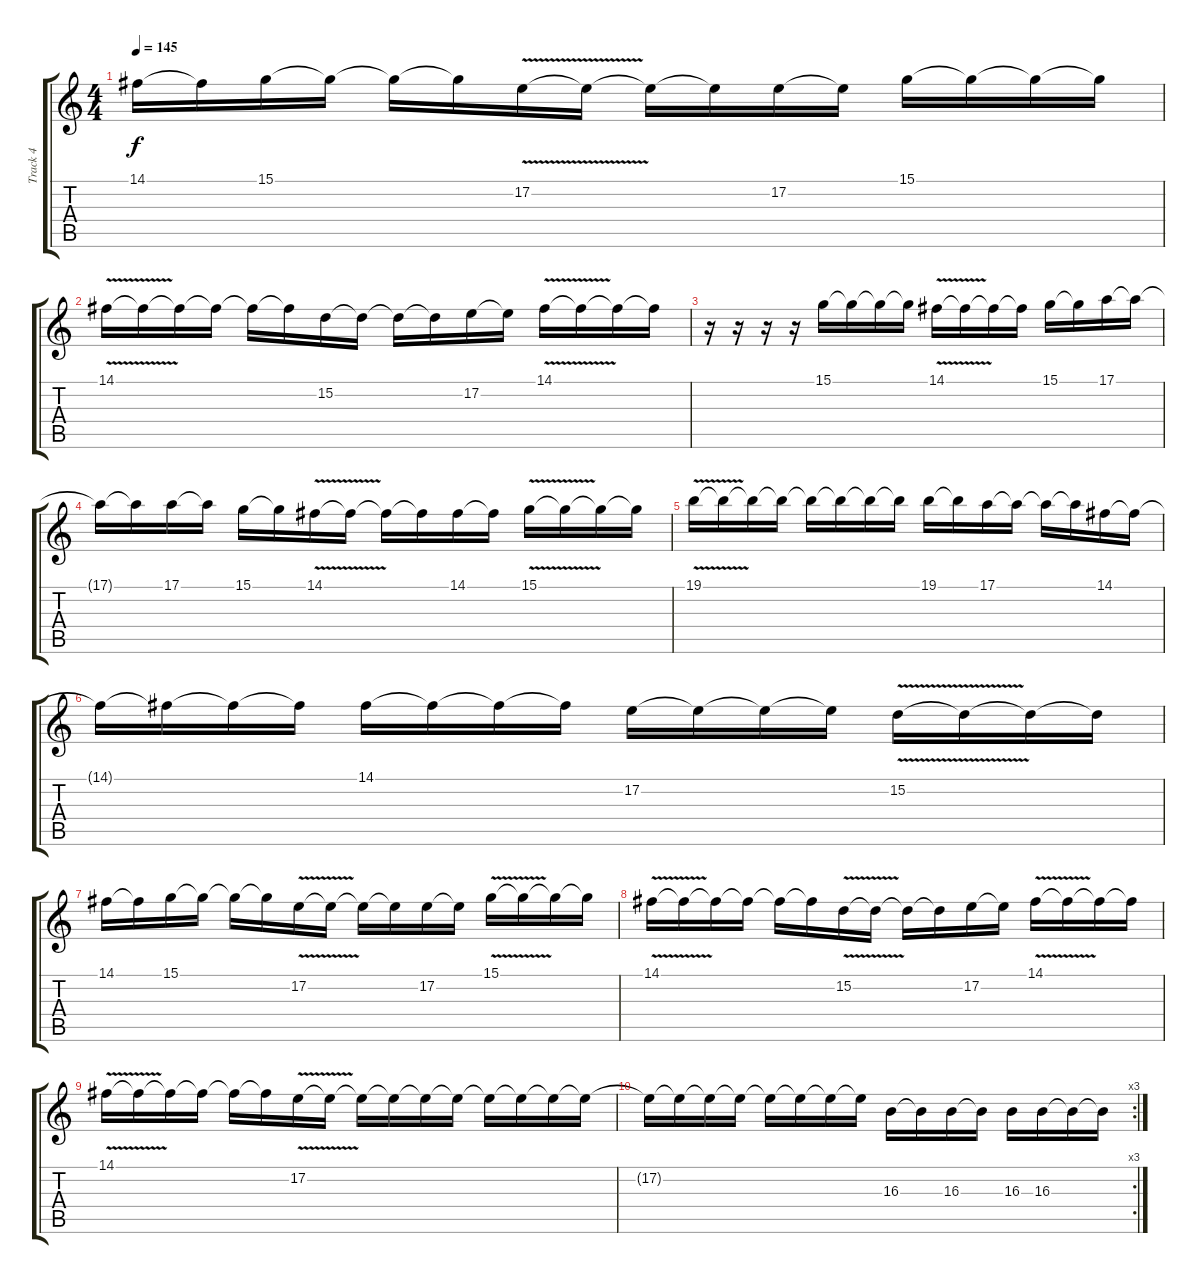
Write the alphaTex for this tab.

\track ("Track 4" "Track 4") {instrument lead5charang}
\staff {score tabs}
\tuning (E4 B3 G3 D3 A2 E2) {hide}
\ts (4 4)
\tempo 145
\clef g2
\ks c
14.1.16{dy f} 14.1{t}.16 15.1.16 15.1{t}.16 15.1{t}.16 15.1{t}.16 17.2{v}.16 17.2{t}.16 17.2{t}.16 17.2{t}.16 17.2.16 17.2{t}.16 15.1.16 15.1{t}.16 15.1{t}.16 15.1{t}.16 |
14.1{v}.16 14.1{t}.16 14.1{t}.16 14.1{t}.16 14.1{t}.16 14.1{t}.16 15.2.16 15.2{t}.16 15.2{t}.16 15.2{t}.16 17.2.16 17.2{t}.16 14.1{v}.16 14.1{t}.16 14.1{t}.16 14.1{t}.16 |
r.16 r.16 r.16 r.16 15.1.16 15.1{t}.16 15.1{t}.16 15.1{t}.16 14.1{v}.16 14.1{t}.16 14.1{t}.16 14.1{t}.16 15.1.16 15.1{t}.16 17.1.16 17.1{t}.16 |
17.1{t}.16 17.1{t}.16 17.1.16 17.1{t}.16 15.1.16 15.1{t}.16 14.1{v}.16 14.1{t}.16 14.1{t}.16 14.1{t}.16 14.1.16 14.1{t}.16 15.1{v}.16 15.1{t}.16 15.1{t}.16 15.1{t}.16 |
19.1{v}.16 19.1{t}.16 19.1{t}.16 19.1{t}.16 19.1{t}.16 19.1{t}.16 19.1{t}.16 19.1{t}.16 19.1.16 19.1{t}.16 17.1.16 17.1{t}.16 17.1{t}.16 17.1{t}.16 14.1.16 14.1{t}.16 |
14.1{t}.16 14.1{t}.16 14.1{t}.16 14.1{t}.16 14.1.16 14.1{t}.16 14.1{t}.16 14.1{t}.16 17.2.16 17.2{t}.16 17.2{t}.16 17.2{t}.16 15.2{v}.16 15.2{t}.16 15.2{t}.16 15.2{t}.16 |
14.1.16 14.1{t}.16 15.1.16 15.1{t}.16 15.1{t}.16 15.1{t}.16 17.2{v}.16 17.2{t}.16 17.2{t}.16 17.2{t}.16 17.2.16 17.2{t}.16 15.1{v}.16 15.1{t}.16 15.1{t}.16 15.1{t}.16 |
14.1{v}.16 14.1{t}.16 14.1{t}.16 14.1{t}.16 14.1{t}.16 14.1{t}.16 15.2{v}.16 15.2{t}.16 15.2{t}.16 15.2{t}.16 17.2.16 17.2{t}.16 14.1{v}.16 14.1{t}.16 14.1{t}.16 14.1{t}.16 |
14.1{v}.16 14.1{t}.16 14.1{t}.16 14.1{t}.16 14.1{t}.16 14.1{t}.16 17.2{v}.16 17.2{t}.16 17.2{t}.16 17.2{t}.16 17.2{t}.16 17.2{t}.16 17.2{t}.16 17.2{t}.16 17.2{t}.16 17.2{t}.16 |
\rc 3
17.2{t}.16 17.2{t}.16 17.2{t}.16 17.2{t}.16 17.2{t}.16 17.2{t}.16 17.2{t}.16 17.2{t}.16 16.3.16 16.3{t}.16 16.3.16 16.3{t}.16 16.3.16 16.3.16 16.3{t}.16 16.3{t}.16
